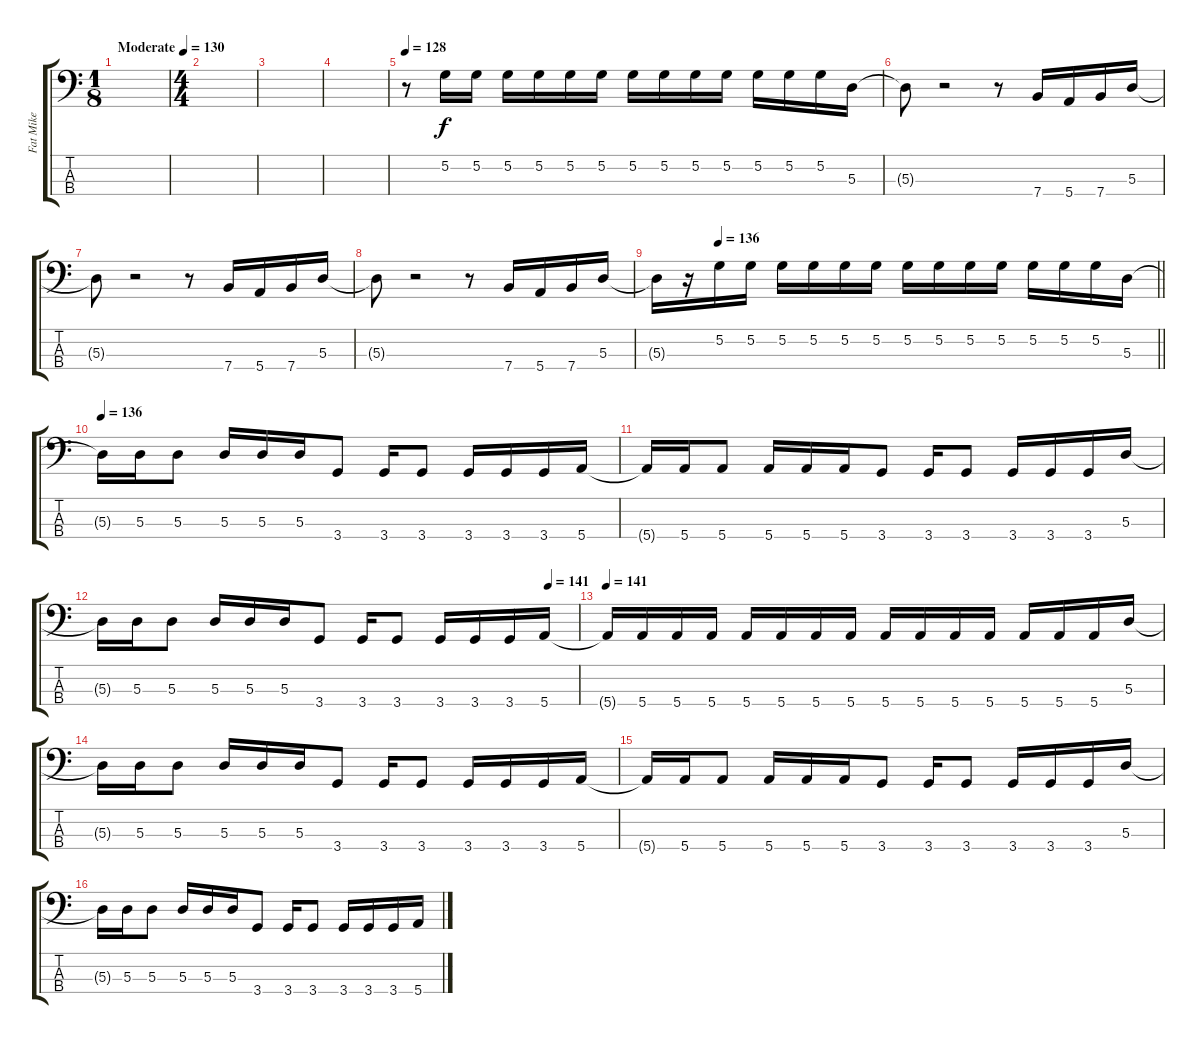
\track ("Fat Mike" "Fat Mike") {instrument electricbasspick}
\staff {score tabs}
\tuning (G2 D2 A1 E1) {hide}
\ts (1 8)
\tempo (130 "Moderate")
\clef f4
\ks c
|
\ts (4 4)
|
|
|
\tempo 128
r.8 5.2.16 5.2.16 5.2.16 5.2.16 5.2.16 5.2.16 5.2.16 5.2.16 5.2.16 5.2.16 5.2.16 5.2.16 5.2.16 5.3.16 |
5.3{t}.8 r.2 r.8 7.4.16 5.4.16 7.4.16 5.3.16 |
5.3{t}.8 r.2 r.8 7.4.16 5.4.16 7.4.16 5.3.16 |
5.3{t}.8 r.2 r.8 7.4.16 5.4.16 7.4.16 5.3.16 |
\tempo (136 0.125)
\barLineRight lightlight
5.3{t}.16 r.16 5.2.16 5.2.16 5.2.16 5.2.16 5.2.16 5.2.16 5.2.16 5.2.16 5.2.16 5.2.16 5.2.16 5.2.16 5.2.16 5.3.16 |
\section ("" "")
\tempo 136
5.3{t}.16 5.3.16 5.3.8 5.3.16 5.3.16 5.3.16 3.4.8 3.4.16 3.4.8 3.4.16 3.4.16 3.4.16 5.4.16 |
5.4{t}.16 5.4.16 5.4.8 5.4.16 5.4.16 5.4.16 3.4.8 3.4.16 3.4.8 3.4.16 3.4.16 3.4.16 5.3.16 |
\tempo (141 0.9375)
5.3{t}.16 5.3.16 5.3.8 5.3.16 5.3.16 5.3.16 3.4.8 3.4.16 3.4.8 3.4.16 3.4.16 3.4.16 5.4.16 |
\tempo 141
5.4{t}.16 5.4.16 5.4.16 5.4.16 5.4.16 5.4.16 5.4.16 5.4.16 5.4.16 5.4.16 5.4.16 5.4.16 5.4.16 5.4.16 5.4.16 5.3.16 |
5.3{t}.16 5.3.16 5.3.8 5.3.16 5.3.16 5.3.16 3.4.8 3.4.16 3.4.8 3.4.16 3.4.16 3.4.16 5.4.16 |
5.4{t}.16 5.4.16 5.4.8 5.4.16 5.4.16 5.4.16 3.4.8 3.4.16 3.4.8 3.4.16 3.4.16 3.4.16 5.3.16 |
5.3{t}.16 5.3.16 5.3.8 5.3.16 5.3.16 5.3.16 3.4.8 3.4.16 3.4.8 3.4.16 3.4.16 3.4.16 5.4.16
